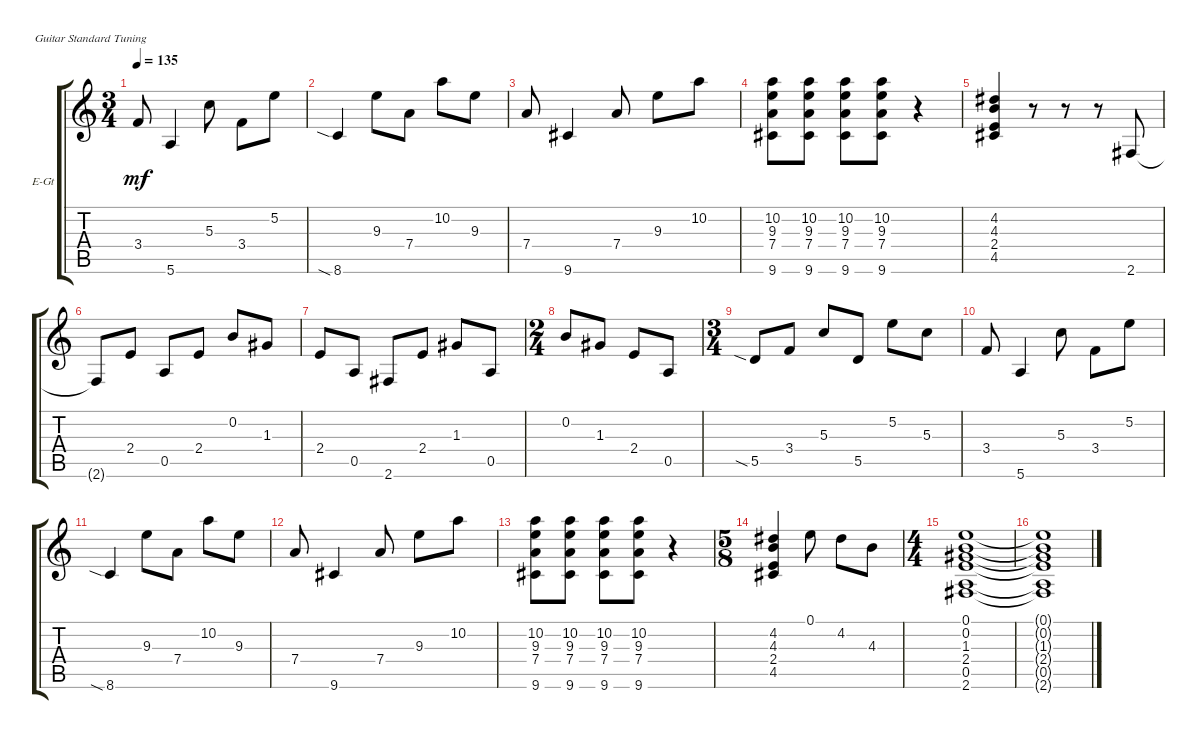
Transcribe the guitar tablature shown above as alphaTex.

\defaultSystemsLayout 4
\bracketExtendMode groupsimilarinstruments
\firstSystemTrackNameOrientation horizontal
\otherSystemsTrackNameOrientation horizontal
\track ("Electric Guitar" "E-Gt") {instrument electricguitarclean}
\staff {score tabs}
\tuning (E4 B3 G3 D3 A2 E2)
\ts (3 4)
\tempo 135
\clef g2
\ks c
3.4.8{dy mf} 5.6.4 5.3.8 3.4.8 5.2.8 |
8.6{sia}.4 9.3.8 7.4.8 10.2.8 9.3.8 |
7.4.8 9.6.4 7.4.8 9.3.8 10.2.8 |
(9.6 7.4 9.3 10.2).8 (9.6 7.4 9.3 10.2).8 (9.6 7.4 9.3 10.2).8 (9.6 7.4 9.3 10.2).8 r.4 |
(4.5 2.4 4.3 4.2).4 r.8 r.8 r.8 2.6.8 |
2.6{t}.8 2.4.8 0.5.8 2.4.8 0.2.8 1.3.8 |
2.4.8 0.5.8 2.6.8 2.4.8 1.3.8 0.5.8 |
\ts (2 4)
0.2.8 1.3.8 2.4.8 0.5.8 |
\ts (3 4)
5.5{sia}.8 3.4.8 5.3.8 5.5.8 5.2.8 5.3.8 |
3.4.8 5.6.4 5.3.8 3.4.8 5.2.8 |
8.6{sia}.4 9.3.8 7.4.8 10.2.8 9.3.8 |
7.4.8 9.6.4 7.4.8 9.3.8 10.2.8 |
(9.6 7.4 9.3 10.2).8 (9.6 7.4 9.3 10.2).8 (9.6 7.4 9.3 10.2).8 (9.6 7.4 9.3 10.2).8 r.4 |
\ts (5 8)
(4.5 2.4 4.3 4.2).4 0.1.8 4.2.8 4.3.8 |
\ts (4 4)
(2.6 2.4 1.3 0.2 0.5 0.1).1 |
(2.6{t} 2.4{t} 1.3{t} 0.2{t} 0.1{t} 0.5{t}).1
